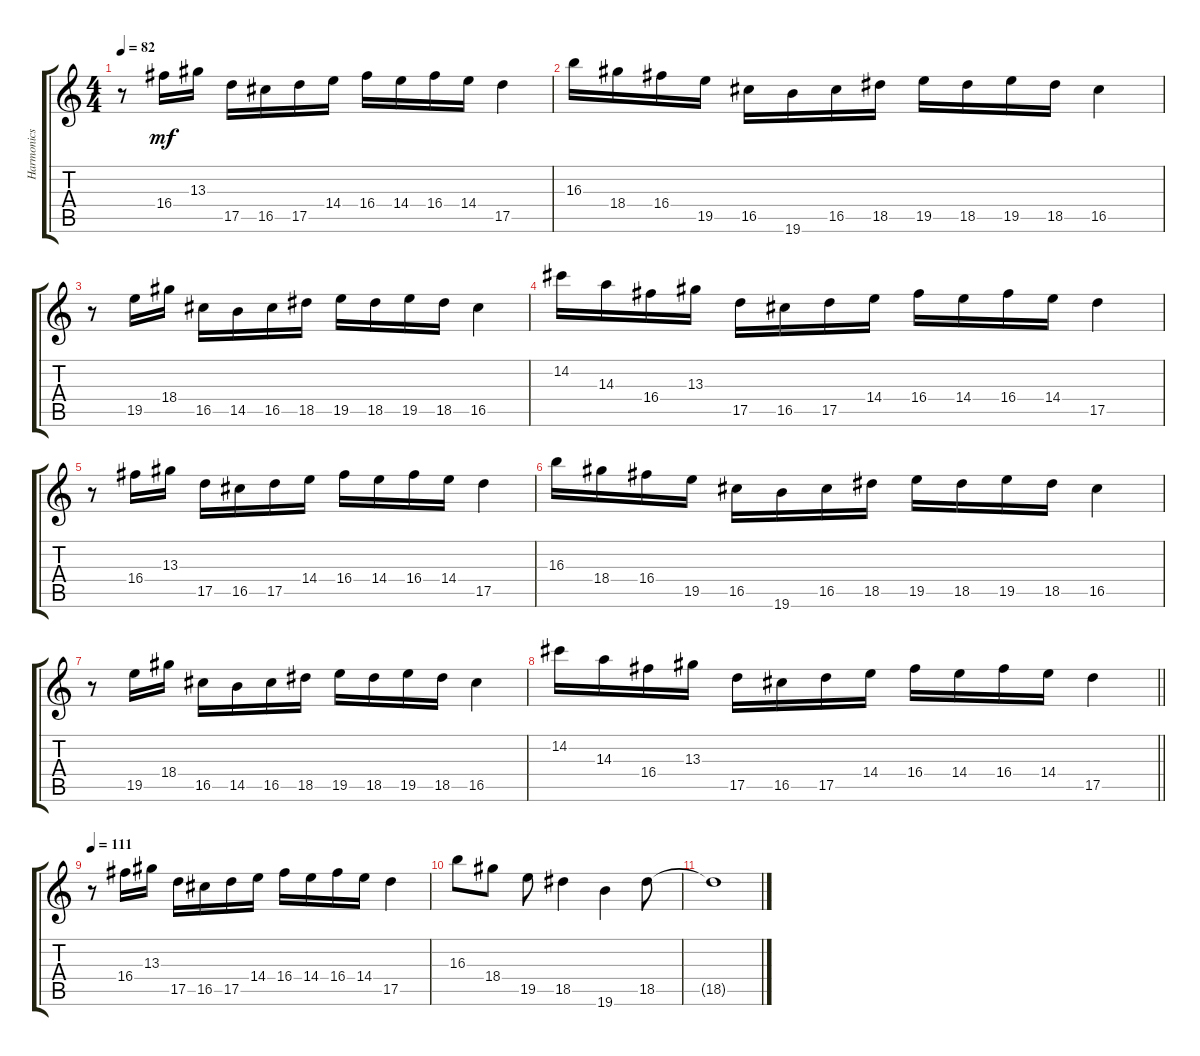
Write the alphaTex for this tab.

\track ("Harmonics" "Harmonics") {instrument electricguitarclean}
\staff {score tabs}
\tuning (E4 B3 G3 D3 A2 E2) {hide}
\ts (4 4)
\tempo 82
\clef g2
\ks c
r.8{dy mf} 16.4.16 13.3.16 17.5.16 16.5.16 17.5.16 14.4.16 16.4.16 14.4.16 16.4.16 14.4.16 17.5.4 |
16.3.16 18.4.16 16.4.16 19.5.16 16.5.16 19.6.16 16.5.16 18.5.16 19.5.16 18.5.16 19.5.16 18.5.16 16.5.4 |
r.8 19.5.16 18.4.16 16.5.16 14.5.16 16.5.16 18.5.16 19.5.16 18.5.16 19.5.16 18.5.16 16.5.4 |
14.2.16 14.3.16 16.4.16 13.3.16 17.5.16 16.5.16 17.5.16 14.4.16 16.4.16 14.4.16 16.4.16 14.4.16 17.5.4 |
r.8 16.4.16 13.3.16 17.5.16 16.5.16 17.5.16 14.4.16 16.4.16 14.4.16 16.4.16 14.4.16 17.5.4 |
16.3.16 18.4.16 16.4.16 19.5.16 16.5.16 19.6.16 16.5.16 18.5.16 19.5.16 18.5.16 19.5.16 18.5.16 16.5.4 |
r.8 19.5.16 18.4.16 16.5.16 14.5.16 16.5.16 18.5.16 19.5.16 18.5.16 19.5.16 18.5.16 16.5.4 |
\barLineRight lightlight
14.2.16 14.3.16 16.4.16 13.3.16 17.5.16 16.5.16 17.5.16 14.4.16 16.4.16 14.4.16 16.4.16 14.4.16 17.5.4 |
\tempo 111
r.8 16.4.16 13.3.16 17.5.16 16.5.16 17.5.16 14.4.16 16.4.16 14.4.16 16.4.16 14.4.16 17.5.4 |
16.3.8 18.4.8 19.5.8 18.5.4 19.6.4 18.5.8 |
18.5{t}.1
